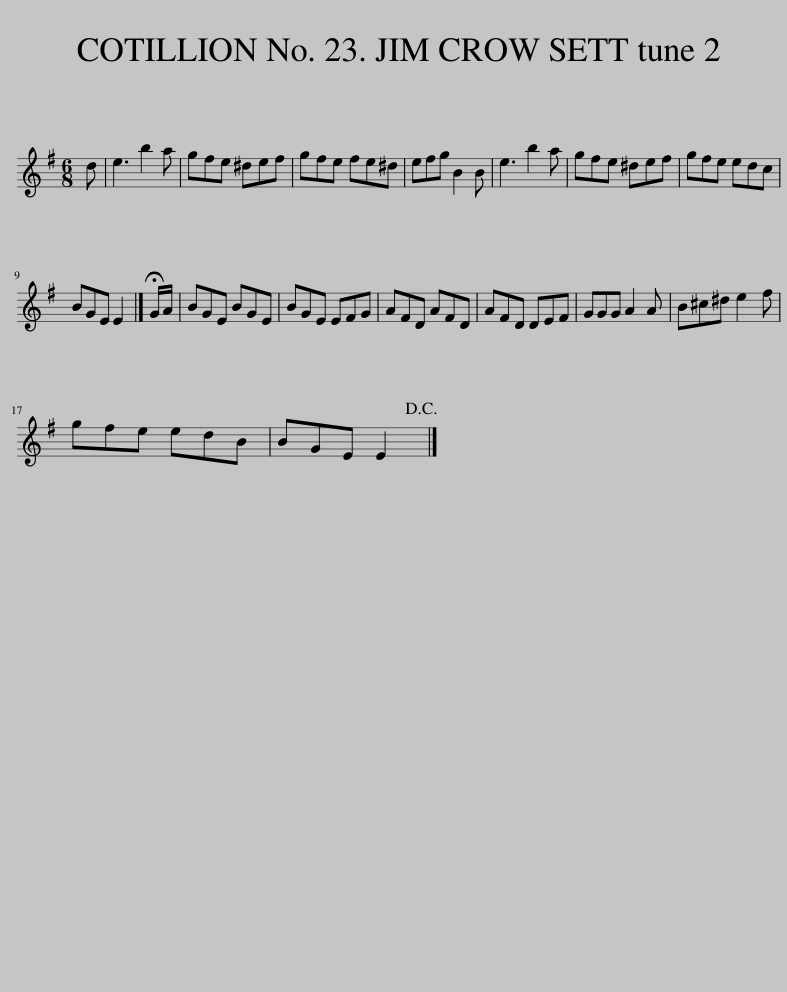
X:1
L:1/8
M:6/8
I:linebreak $
K:Emin
V:1 treble
V:1
 d | e3 b2 a | gfe ^def | gfe fe^d | efg B2 B | %5
 e3 b2 a | gfe ^def | gfe edc |$ BGE E2 |] !fermata!G/A/ | %10
 BGE BGE | BGE EFG | AFD AFD | AFD DEF | GGG A2 A | %15
 B^c^d e2 f |$ gfe edB | BGE E2!D.C.! |] %18
